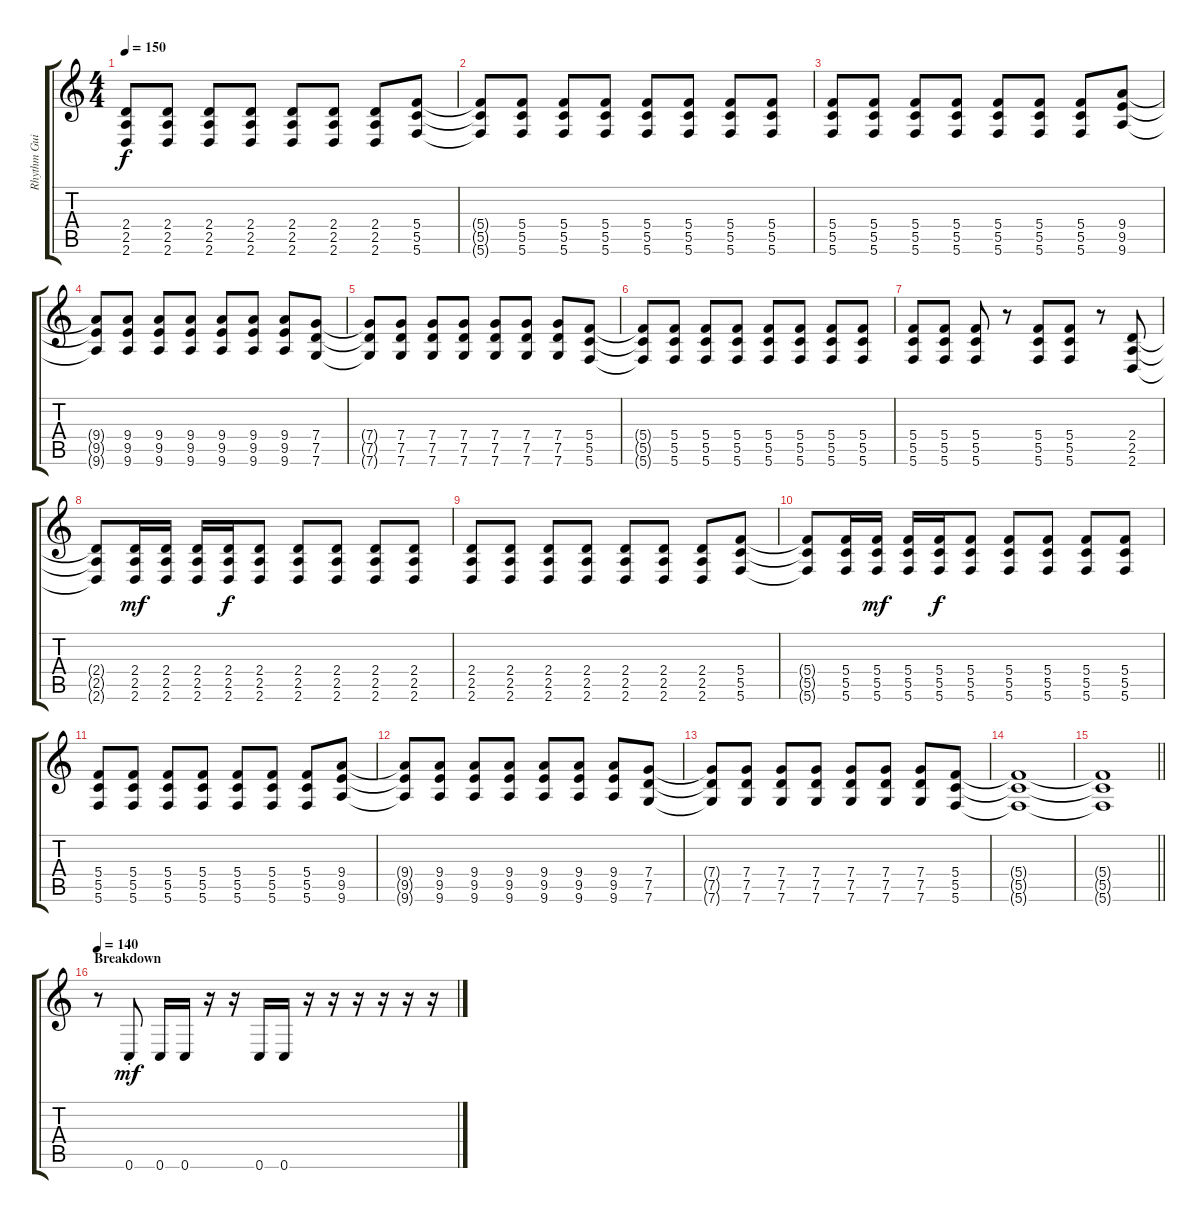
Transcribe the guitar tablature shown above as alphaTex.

\track ("Rhythm Guitar" "Rhythm Gui") {instrument overdrivenguitar}
\staff {score tabs}
\tuning (D4 A3 F3 C3 G2 C2) {hide}
\ts (4 4)
\tempo 150
\clef g2
\ks c
(2.4 2.5 2.6).8{dy f} (2.4 2.5 2.6).8 (2.4 2.5 2.6).8 (2.4 2.5 2.6).8 (2.4 2.5 2.6).8 (2.4 2.5 2.6).8 (2.4 2.5 2.6).8 (5.4 5.5 5.6).8 |
(5.4{t} 5.5{t} 5.6{t}).8 (5.4 5.5 5.6).8 (5.4 5.5 5.6).8 (5.4 5.5 5.6).8 (5.4 5.5 5.6).8 (5.4 5.5 5.6).8 (5.4 5.5 5.6).8 (5.4 5.5 5.6).8 |
(5.4 5.5 5.6).8 (5.4 5.5 5.6).8 (5.4 5.5 5.6).8 (5.4 5.5 5.6).8 (5.4 5.5 5.6).8 (5.4 5.5 5.6).8 (5.4 5.5 5.6).8 (9.4 9.5 9.6).8 |
(9.4{t} 9.5{t} 9.6{t}).8 (9.4 9.5 9.6).8 (9.4 9.5 9.6).8 (9.4 9.5 9.6).8 (9.4 9.5 9.6).8 (9.4 9.5 9.6).8 (9.4 9.5 9.6).8 (7.4 7.5 7.6).8 |
(7.4{t} 7.5{t} 7.6{t}).8 (7.4 7.5 7.6).8 (7.4 7.5 7.6).8 (7.4 7.5 7.6).8 (7.4 7.5 7.6).8 (7.4 7.5 7.6).8 (7.4 7.5 7.6).8 (5.4 5.5 5.6).8 |
(5.4{t} 5.5{t} 5.6{t}).8 (5.4 5.5 5.6).8 (5.4 5.5 5.6).8 (5.4 5.5 5.6).8 (5.4 5.5 5.6).8 (5.4 5.5 5.6).8 (5.4 5.5 5.6).8 (5.4 5.5 5.6).8 |
(5.4 5.5 5.6).8 (5.4 5.5 5.6).8 (5.4 5.5 5.6).8 r.8 (5.4 5.5 5.6).8 (5.4 5.5 5.6).8 r.8 (2.4 2.5 2.6).8 |
(2.4{t} 2.5{t} 2.6{t}).8 (2.4 2.5 2.6).16{dy mf} (2.4 2.5 2.6).16 (2.4 2.5 2.6).16 (2.4 2.5 2.6).16{dy f} (2.4 2.5 2.6).8 (2.4 2.5 2.6).8 (2.4 2.5 2.6).8 (2.4 2.5 2.6).8 (2.4 2.5 2.6).8 |
(2.4 2.5 2.6).8 (2.4 2.5 2.6).8 (2.4 2.5 2.6).8 (2.4 2.5 2.6).8 (2.4 2.5 2.6).8 (2.4 2.5 2.6).8 (2.4 2.5 2.6).8 (5.4 5.5 5.6).8 |
(5.4{t} 5.5{t} 5.6{t}).8 (5.4 5.5 5.6).16 (5.4 5.5 5.6).16{dy mf} (5.4 5.5 5.6).16 (5.4 5.5 5.6).16{dy f} (5.4 5.5 5.6).8 (5.4 5.5 5.6).8 (5.4 5.5 5.6).8 (5.4 5.5 5.6).8 (5.4 5.5 5.6).8 |
(5.4 5.5 5.6).8 (5.4 5.5 5.6).8 (5.4 5.5 5.6).8 (5.4 5.5 5.6).8 (5.4 5.5 5.6).8 (5.4 5.5 5.6).8 (5.4 5.5 5.6).8 (9.4 9.5 9.6).8 |
(9.4{t} 9.5{t} 9.6{t}).8 (9.4 9.5 9.6).8 (9.4 9.5 9.6).8 (9.4 9.5 9.6).8 (9.4 9.5 9.6).8 (9.4 9.5 9.6).8 (9.4 9.5 9.6).8 (7.4 7.5 7.6).8 |
(7.4{t} 7.5{t} 7.6{t}).8 (7.4 7.5 7.6).8 (7.4 7.5 7.6).8 (7.4 7.5 7.6).8 (7.4 7.5 7.6).8 (7.4 7.5 7.6).8 (7.4 7.5 7.6).8 (5.4 5.5 5.6).8 |
(5.4{t} 5.5{t} 5.6{t}).1 |
\barLineRight lightlight
(5.4{t} 5.5{t} 5.6{t}).1 |
\section ("" "Breakdown")
\tempo 140
r.8 0.6{st}.8{dy mf} 0.6.16 0.6.16 r.16 r.16 0.6.16 0.6.16 r.16 r.16 r.16 r.16 r.16 r.16
